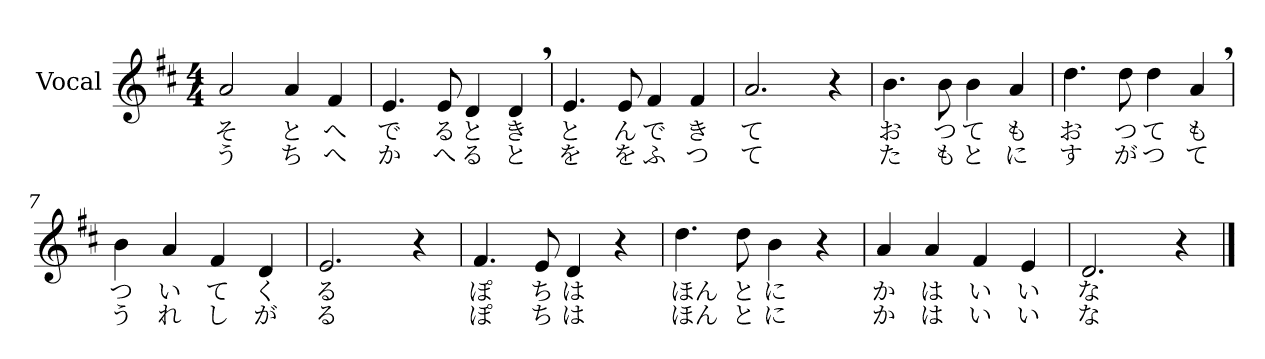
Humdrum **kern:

**kern	**text	**text
*part1	*part1	*part1
*staff1	*staff1	*staff1
*I"Vocal	*	*
*I'Vo.	*	*
*clefG2	*	*
*k[f#c#]	*	*
*M4/4	*	*
*MM120	*	*
=1	=1	=1
!	!LO:LY:b	!LO:LY:b
2a/	そ	う
!	!LO:LY:b	!LO:LY:b
4a/	と	ち
!	!LO:LY:b	!LO:LY:b
4f#/	へ	へ
=2	=2	=2
!	!LO:LY:b	!LO:LY:b
4.e/	で	か
!	!LO:LY:b	!LO:LY:b
8e/	る	へ
!	!LO:LY:b	!LO:LY:b
4d/	と	る
!	!LO:LY:b	!LO:LY:b
4d,/	き	と
=3	=3	=3
!	!LO:LY:b	!LO:LY:b
4.e/	と	を
!	!LO:LY:b	!LO:LY:b
8e/	ん	を
!	!LO:LY:b	!LO:LY:b
4f#/	で	ふ
!	!LO:LY:b	!LO:LY:b
4f#/	き	つ
=4	=4	=4
!	!LO:LY:b	!LO:LY:b
2.a/	て	て
4r	.	.
!!LO:LB:g=z
=5	=5	=5
!	!LO:LY:b	!LO:LY:b
4.b\	お	た
!	!LO:LY:b	!LO:LY:b
8b\	つ	も
!	!LO:LY:b	!LO:LY:b
4b\	て	と
!	!LO:LY:b	!LO:LY:b
4a/	も	に
=6	=6	=6
!	!LO:LY:b	!LO:LY:b
4.dd\	お	す
!	!LO:LY:b	!LO:LY:b
8dd\	つ	が
!	!LO:LY:b	!LO:LY:b
4dd\	て	つ
!	!LO:LY:b	!LO:LY:b
4a,/	も	て
=7	=7	=7
!	!LO:LY:b	!LO:LY:b
4b\	つ	う
!	!LO:LY:b	!LO:LY:b
4a/	い	れ
!	!LO:LY:b	!LO:LY:b
4f#/	て	し
!	!LO:LY:b	!LO:LY:b
4d/	く	が
=8	=8	=8
!	!LO:LY:b	!LO:LY:b
2.e/	る	る
4r	.	.
!!LO:LB:g=z
=9	=9	=9
!	!LO:LY:b	!LO:LY:b
4.f#/	ぽ	ぽ
!	!LO:LY:b	!LO:LY:b
8e/	ち	ち
!	!LO:LY:b	!LO:LY:b
4d/	は	は
4r	.	.
=10	=10	=10
!	!LO:LY:b	!LO:LY:b
4.dd\	ほん	ほん
!	!LO:LY:b	!LO:LY:b
8dd\	と	と
!	!LO:LY:b	!LO:LY:b
4b\	に	に
4r	.	.
=11	=11	=11
!	!LO:LY:b	!LO:LY:b
4a/	か	か
!	!LO:LY:b	!LO:LY:b
4a/	は	は
!	!LO:LY:b	!LO:LY:b
4f#/	い	い
!	!LO:LY:b	!LO:LY:b
4e/	い	い
=12	=12	=12
!	!LO:LY:b	!LO:LY:b
2.d/	な	な
4r	.	.
==	==	==
*-	*-	*-
